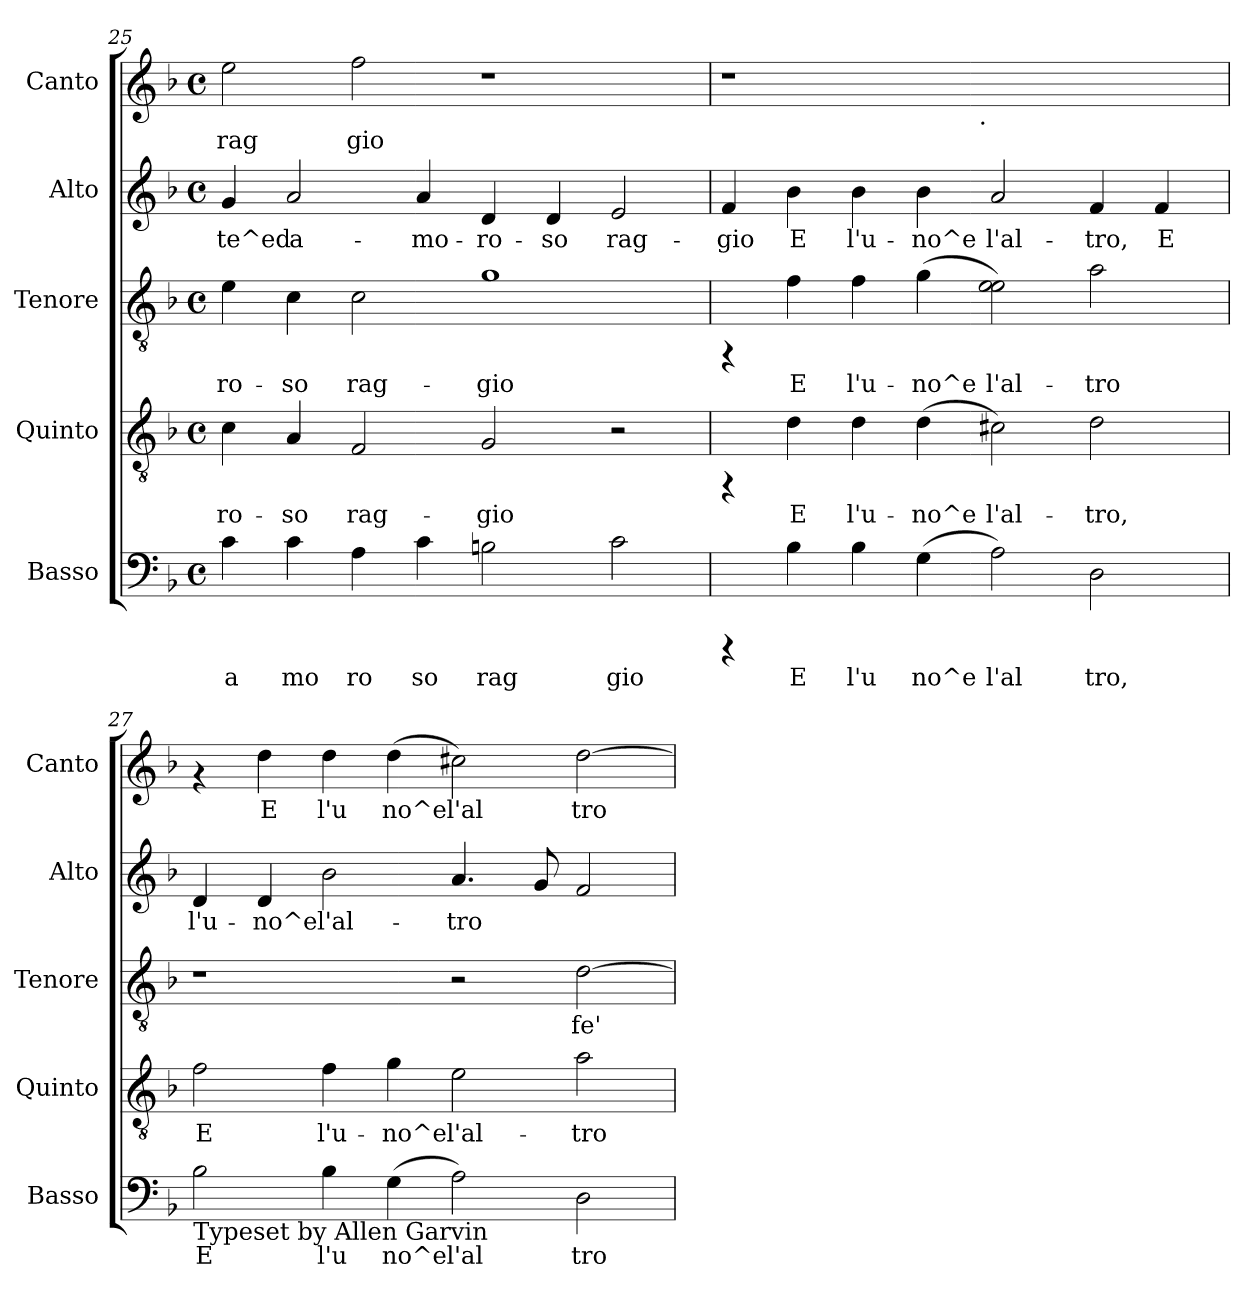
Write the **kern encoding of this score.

**kern	**text	**kern	**text	**kern	**text	**kern	**text	**kern	**text
*part5	*part5	*part4	*part4	*part3	*part3	*part2	*part2	*part1	*part1
*staff5	*staff5	*staff4	*staff4	*staff3	*staff3	*staff2	*staff2	*staff1	*staff1
*I"Basso	*	*I"Quinto	*	*I"Tenore	*	*I"Alto	*	*I"Canto	*
*I'Basso	*	*I'Quinto	*	*I'Tenore	*	*I'Alto	*	*I'Canto	*
!!LO:PB:g=z
*clefF4	*	*clefGv2	*	*clefGv2	*	*clefG2	*	*clefG2	*
*k[b-]	*	*k[b-]	*	*k[b-]	*	*k[b-]	*	*k[b-]	*
*F:	*	*F:	*	*F:	*	*F:	*	*F:	*
*M4/4	*	*M4/4	*	*M4/4	*	*M4/4	*	*M4/4	*
*met(c)	*	*met(c)	*	*met(c)	*	*met(c)	*	*met(c)	*
=25	=25	=25	=25	=25	=25	=25	=25	=25	=25
!	!LO:LY:b:cj	!	!LO:LY:b:cj	!	!LO:LY:b:cj	!	!LO:LY:b:cj	!	!LO:LY:b:cj
4c\	a	4c\	-ro-	4e\	ro-	4g/	te^ed	2ee\	rag
!	!LO:LY:b:cj	!	!LO:LY:b:cj	!	!LO:LY:b:cj	!	!LO:LY:b:cj	!	!
4c\	mo	4A/	-so	4c\	-so	2a/	a-	.	.
!	!LO:LY:b:cj	!	!LO:LY:b:cj	!	!LO:LY:b:cj	!	!	!	!LO:LY:b:cj
4A\	ro	2F/	rag-	2c\	rag-	.	.	2ff\	gio
!	!LO:LY:b:cj	!	!	!	!	!	!LO:LY:b:cj	!	!
4c\	so	.	.	.	.	4a/	-mo-	.	.
!	!LO:LY:b:cj	!	!LO:LY:b:cj	!	!LO:LY:b:cj	!	!LO:LY:b:cj	!	!
2Bn\	rag	2G/	-gio	1g	-gio	4d/	-ro-	1r	.
!	!	!	!	!	!	!	!LO:LY:b:cj	!	!
.	.	.	.	.	.	4d/	-so	.	.
!	!LO:LY:b:cj	!	!	!	!	!	!LO:LY:b:cj	!	!
2c\	gio	2r	.	.	.	2e/	rag-	.	.
=26	=26	=26	=26	=26	=26	=26	=26	=26	=26
!	!	!	!	!	!	!	!LO:LY:b:cj	!	!
*	*	*	*	*	*	*	*	*^	*
4rCCC	.	4rFF	.	4rFF	.	4f/	-gio	1r	2ryy	.
!	!LO:LY:b:cj	!	!LO:LY:b:cj	!	!LO:LY:b:cj	!	!LO:LY:b:cj	!	!	!
4B-\	E	4d\	E	4f\	E	4b-\	E	.	.	.
!	!LO:LY:b:cj	!	!LO:LY:b:cj	!	!LO:LY:b:cj	!	!LO:LY:b:cj	!	!	!
4B-\	l'u	4d\	l'u-	4f\	l'u-	4b-\	l'u-	.	4ryy	.
!	!LO:LY:b:cj	!	!LO:LY:b:cj	!	!LO:LY:b:cj	!	!LO:LY:b:cj	!	!	!
(<4G\	no^e	(<4d\	-no^e	(<4g\	-no^e	4b-\	-no^e	.	8...ryy	.
!	!	!	!	!	!	!	!	!	!LO:TX:b:t=.	!
.	.	.	.	.	.	.	.	.	1ryy	.
!	!LO:LY:b:cj	!	!LO:LY:b:cj	!	!LO:LY:b:cj	!	!LO:LY:b:cj	!	!	!
2A\)	l'al	2c#X\)	l'al-	2e\ 2e\)	l'al-	2a/	l'al-	1ryy	.	.
!	!LO:LY:b:cj	!	!LO:LY:b:cj	!	!LO:LY:b:cj	!	!LO:LY:b:cj	!	!	!
2D\	tro,	2d\	-tro,	2a\	-tro	4f/	-tro,	.	.	.
!	!	!	!	!	!	!	!LO:LY:b:cj	!	!	!
.	.	.	.	.	.	4f/	E	.	.	.
.	.	.	.	.	.	.	.	.	64ryy	.
=27	=27	=27	=27	=27	=27	=27	=27	=27	=27	=27
!LO:TX:b:t=Typeset by Allen Garvin	!	!	!	!	!	!	!	!	!	!
!	!LO:LY:b:cj	!	!LO:LY:b:cj	!	!	!	!LO:LY:b:cj	!	!	!
*	*	*	*	*	*	*	*	*v	*v	*
2B-\	E	2f\	E	1r	.	4d/	l'u-	4rf	.
!	!	!	!	!	!	!	!LO:LY:b:cj	!	!LO:LY:b:cj
.	.	.	.	.	.	4d/	-no^e	4dd\	E
!	!LO:LY:b:cj	!	!LO:LY:b:cj	!	!	!	!LO:LY:b:cj	!	!LO:LY:b:cj
4B-\	l'u	4f\	l'u-	.	.	2b-\	l'al-	4dd\	l'u
!	!LO:LY:b:cj	!	!LO:LY:b:cj	!	!	!	!	!	!LO:LY:b:cj
(<4G\	no^e	4g\	-no^e	.	.	.	.	(<4dd\	no^e
!	!LO:LY:b:cj	!	!LO:LY:b:cj	!	!	!	!LO:LY:b:cj	!	!LO:LY:b:cj
2A\)	l'al	2e\	l'al-	2r	.	4.a/	-tro	2cc#X\)	l'al
!	!	!	!	!	!	!	!LO:LY:b:cj	!	!
.	.	.	.	.	.	8g/	.	.	.
!	!LO:LY:b:cj	!	!LO:LY:b:cj	!	!LO:LY:b:cj	!	!LO:LY:b:cj	!	!LO:LY:b:cj
2D\	tro	2a\	-tro	[>2d\	fe'	2f/	.	[>2dd\	tro
=	=	=	=	=	=	=	=	=	=
*-	*-	*-	*-	*-	*-	*-	*-	*-	*-
